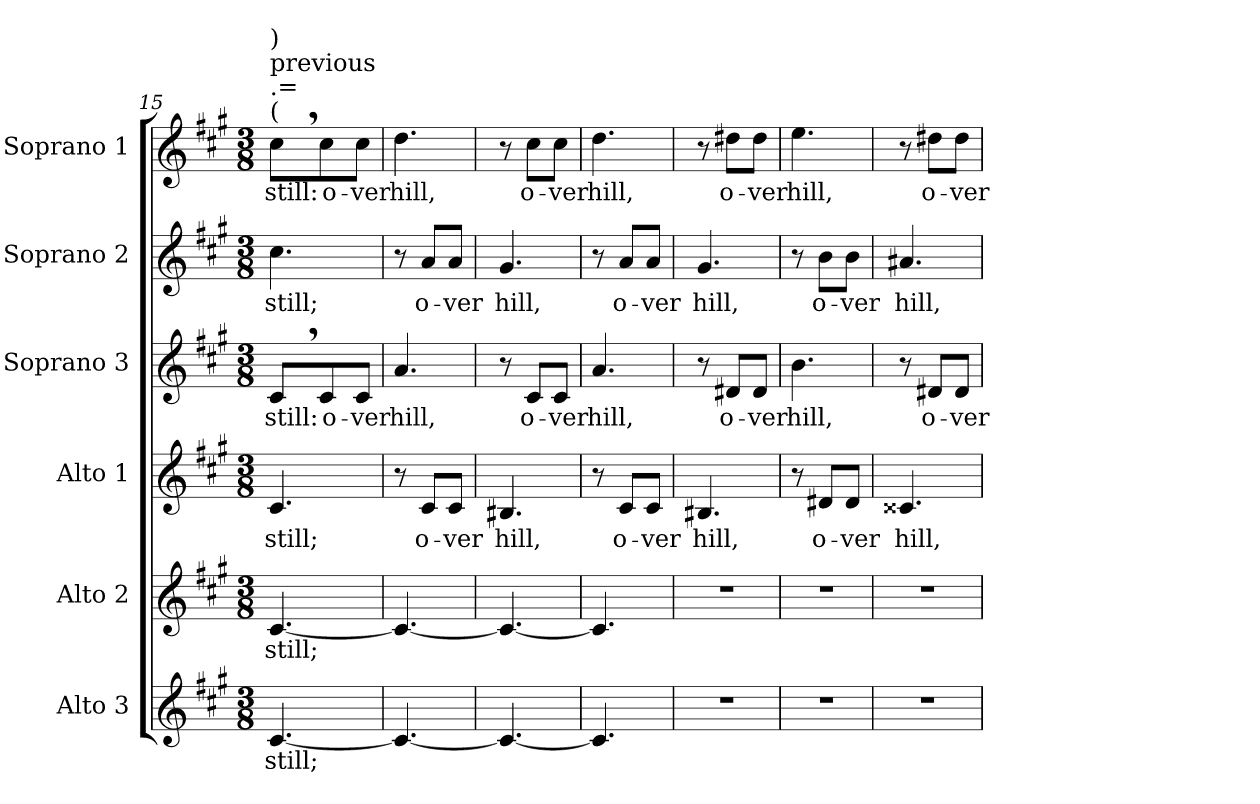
**kern	**text	**kern	**text	**kern	**text	**kern	**text	**kern	**text	**kern	**text
*part6	*part6	*part5	*part5	*part4	*part4	*part3	*part3	*part2	*part2	*part1	*part1
*staff6	*staff6	*staff5	*staff5	*staff4	*staff4	*staff3	*staff3	*staff2	*staff2	*staff1	*staff1
*I"Alto 3	*	*I"Alto 2	*	*I"Alto 1	*	*I"Soprano 3	*	*I"Soprano 2	*	*I"Soprano 1	*
*I'A 3	*	*I'A 2	*	*I'A 1	*	*I'S 3	*	*I'S 2	*	*I'S 1	*
*clefG2	*	*clefG2	*	*clefG2	*	*clefG2	*	*clefG2	*	*clefG2	*
*k[f#c#g#]	*	*k[f#c#g#]	*	*k[f#c#g#]	*	*k[f#c#g#]	*	*k[f#c#g#]	*	*k[f#c#g#]	*
*f#:	*	*f#:	*	*f#:	*	*f#:	*	*f#:	*	*f#:	*
*M3/8	*	*M3/8	*	*M3/8	*	*M3/8	*	*M3/8	*	*M3/8	*
=15	=15	=15	=15	=15	=15	=15	=15	=15	=15	=15	=15
!	!LO:LY:b	!	!	!	!	!	!	!	!	!	!
!	!	!	!LO:LY:b	!	!	!	!	!	!	!	!
!	!	!	!	!	!LO:LY:b	!	!	!	!	!	!
!	!	!	!	!	!	!	!LO:LY:b	!	!	!	!
!	!	!	!	!	!	!	!	!	!LO:LY:b	!	!
!	!	!	!	!	!	!	!	!	!	!LO:TX:a:t=(	!
!	!	!	!	!	!	!	!	!	!	!LO:TX:a:t=.=	!
!	!	!	!	!	!	!	!	!	!	!LO:TX:a:t=previous	!
!	!	!	!	!	!	!	!	!	!	!LO:TX:a:t=)	!
!	!	!	!	!	!	!	!	!	!	!	!LO:LY:b
[4.c#/	still;	[4.c#/	still;	4.c#/	still;	8c#,>/L	still:	4.cc#\	still;	8cc#,>\L	still:
!	!	!	!	!	!	!	!LO:LY:b	!	!	!	!
!	!	!	!	!	!	!	!	!	!	!	!LO:LY:b
.	.	.	.	.	.	8c#/	o-	.	.	8cc#\	o-
!	!	!	!	!	!	!	!LO:LY:b	!	!	!	!
!	!	!	!	!	!	!	!	!	!	!	!LO:LY:b
.	.	.	.	.	.	8c#/J	-ver	.	.	8cc#\J	-ver
=16	=16	=16	=16	=16	=16	=16	=16	=16	=16	=16	=16
!	!	!	!	!	!	!	!LO:LY:b	!	!	!	!
!	!	!	!	!	!	!	!	!	!	!	!LO:LY:b
4.c#/_	.	4.c#/_	.	8r	.	4.a/	hill,	8r	.	4.dd\	hill,
!	!	!	!	!	!LO:LY:b	!	!	!	!	!	!
!	!	!	!	!	!	!	!	!	!LO:LY:b	!	!
.	.	.	.	8c#/L	o-	.	.	8a/L	o-	.	.
!	!	!	!	!	!LO:LY:b	!	!	!	!	!	!
!	!	!	!	!	!	!	!	!	!LO:LY:b	!	!
.	.	.	.	8c#/J	-ver	.	.	8a/J	-ver	.	.
=17	=17	=17	=17	=17	=17	=17	=17	=17	=17	=17	=17
!	!	!	!	!	!LO:LY:b	!	!	!	!	!	!
!	!	!	!	!	!	!	!	!	!LO:LY:b	!	!
4.c#/_	.	4.c#/_	.	4.B#X/	hill,	8r	.	4.g#/	hill,	8r	.
!	!	!	!	!	!	!	!LO:LY:b	!	!	!	!
!	!	!	!	!	!	!	!	!	!	!	!LO:LY:b
.	.	.	.	.	.	8c#/L	o-	.	.	8cc#\L	o-
!	!	!	!	!	!	!	!LO:LY:b	!	!	!	!
!	!	!	!	!	!	!	!	!	!	!	!LO:LY:b
.	.	.	.	.	.	8c#/J	-ver	.	.	8cc#\J	-ver
=18	=18	=18	=18	=18	=18	=18	=18	=18	=18	=18	=18
!	!	!	!	!	!	!	!LO:LY:b	!	!	!	!
!	!	!	!	!	!	!	!	!	!	!	!LO:LY:b
4.c#/]	.	4.c#/]	.	8r	.	4.a/	hill,	8r	.	4.dd\	hill,
!	!	!	!	!	!LO:LY:b	!	!	!	!	!	!
!	!	!	!	!	!	!	!	!	!LO:LY:b	!	!
.	.	.	.	8c#/L	o-	.	.	8a/L	o-	.	.
!	!	!	!	!	!LO:LY:b	!	!	!	!	!	!
!	!	!	!	!	!	!	!	!	!LO:LY:b	!	!
.	.	.	.	8c#/J	-ver	.	.	8a/J	-ver	.	.
=19	=19	=19	=19	=19	=19	=19	=19	=19	=19	=19	=19
!	!	!	!	!	!LO:LY:b	!	!	!	!	!	!
!	!	!	!	!	!	!	!	!	!LO:LY:b	!	!
4.r	.	4.r	.	4.B#X/	hill,	8r	.	4.g#/	hill,	8r	.
!	!	!	!	!	!	!	!LO:LY:b	!	!	!	!
!	!	!	!	!	!	!	!	!	!	!	!LO:LY:b
.	.	.	.	.	.	8d#X/L	o-	.	.	8dd#X\L	o-
!	!	!	!	!	!	!	!LO:LY:b	!	!	!	!
!	!	!	!	!	!	!	!	!	!	!	!LO:LY:b
.	.	.	.	.	.	8d#/J	-ver	.	.	8dd#\J	-ver
=20	=20	=20	=20	=20	=20	=20	=20	=20	=20	=20	=20
!	!	!	!	!	!	!	!LO:LY:b	!	!	!	!
!	!	!	!	!	!	!	!	!	!	!	!LO:LY:b
4.r	.	4.r	.	8r	.	4.b\	hill,	8r	.	4.ee\	hill,
!	!	!	!	!	!LO:LY:b	!	!	!	!	!	!
!	!	!	!	!	!	!	!	!	!LO:LY:b	!	!
.	.	.	.	8d#X/L	o-	.	.	8b\L	o-	.	.
!	!	!	!	!	!LO:LY:b	!	!	!	!	!	!
!	!	!	!	!	!	!	!	!	!LO:LY:b	!	!
.	.	.	.	8d#/J	-ver	.	.	8b\J	-ver	.	.
=21	=21	=21	=21	=21	=21	=21	=21	=21	=21	=21	=21
!	!	!	!	!	!LO:LY:b	!	!	!	!	!	!
!	!	!	!	!	!	!	!	!	!LO:LY:b	!	!
4.r	.	4.r	.	4.c##X/	hill,	8r	.	4.a#X/	hill,	8r	.
!	!	!	!	!	!	!	!LO:LY:b	!	!	!	!
!	!	!	!	!	!	!	!	!	!	!	!LO:LY:b
.	.	.	.	.	.	8d#X/L	o-	.	.	8dd#X\L	o-
!	!	!	!	!	!	!	!LO:LY:b	!	!	!	!
!	!	!	!	!	!	!	!	!	!	!	!LO:LY:b
.	.	.	.	.	.	8d#/J	-ver	.	.	8dd#\J	-ver
=	=	=	=	=	=	=	=	=	=	=	=
*-	*-	*-	*-	*-	*-	*-	*-	*-	*-	*-	*-
